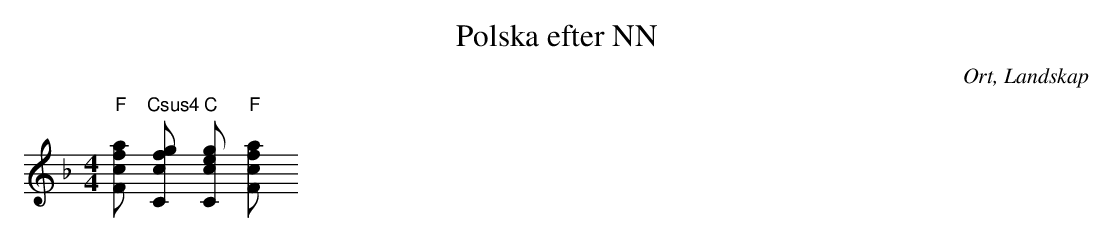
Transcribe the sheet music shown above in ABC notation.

X:1
T:Polska efter NN
O:Ort, Landskap
M:4/4
L:1/8
K: F
"F" [Facf], "Csus4" [Cgcf], "C" [Cgce], "F" [Facf]
